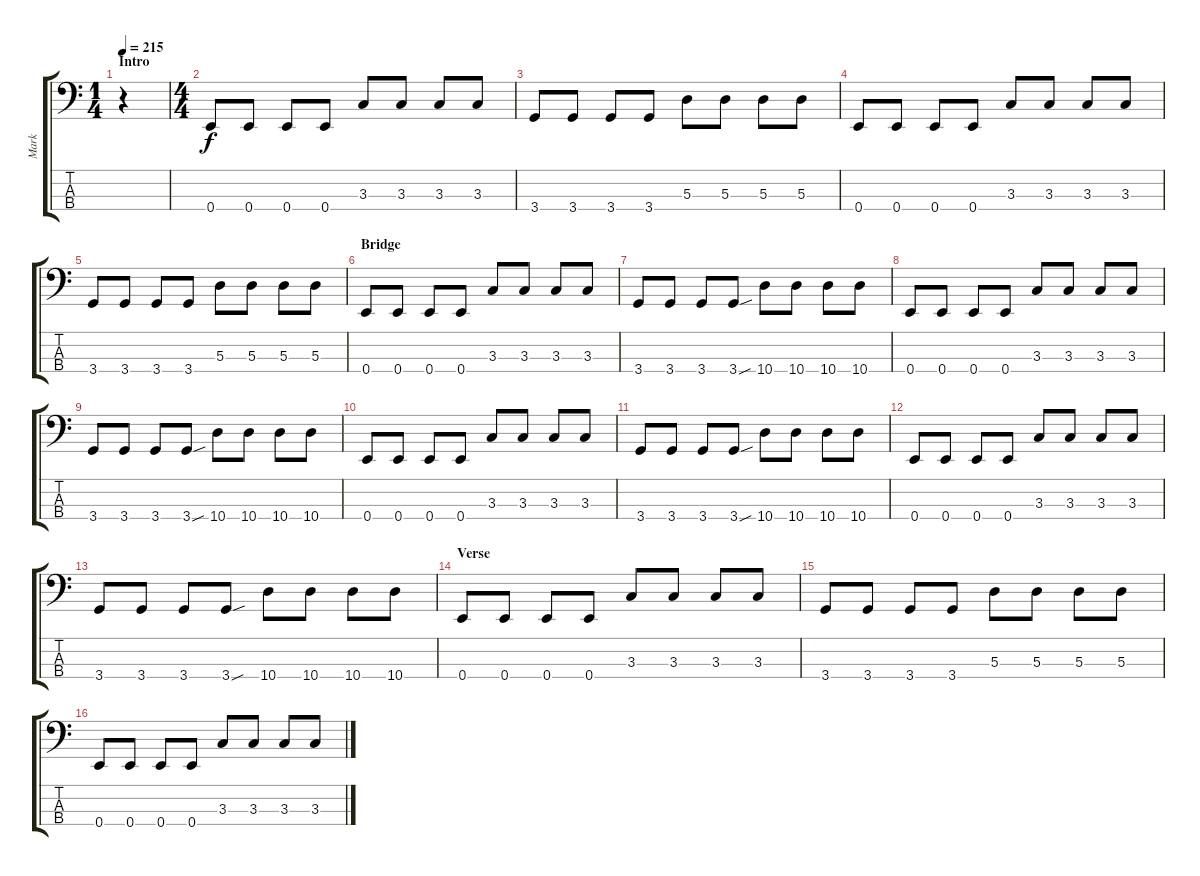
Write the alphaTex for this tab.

\track ("Mark" "Mark") {instrument electricbasspick}
\staff {score tabs}
\tuning (G2 D2 A1 E1) {hide}
\ts (1 4)
\section ("" "Intro")
\tempo 215
\clef f4
\ks c
r.4{dy f instrument electricbasspick} |
\ts (4 4)
0.4.8 0.4.8 0.4.8 0.4.8 3.3.8 3.3.8 3.3.8 3.3.8 |
3.4.8 3.4.8 3.4.8 3.4.8 5.3.8 5.3.8 5.3.8 5.3.8 |
0.4.8 0.4.8 0.4.8 0.4.8 3.3.8 3.3.8 3.3.8 3.3.8 |
3.4.8 3.4.8 3.4.8 3.4.8 5.3.8 5.3.8 5.3.8 5.3.8 |
\section ("" "Bridge")
0.4.8 0.4.8 0.4.8 0.4.8 3.3.8 3.3.8 3.3.8 3.3.8 |
3.4.8 3.4.8 3.4.8 3.4{sou}.8 10.4.8 10.4.8 10.4.8 10.4.8 |
0.4.8 0.4.8 0.4.8 0.4.8 3.3.8 3.3.8 3.3.8 3.3.8 |
3.4.8 3.4.8 3.4.8 3.4{sou}.8 10.4.8 10.4.8 10.4.8 10.4.8 |
0.4.8 0.4.8 0.4.8 0.4.8 3.3.8 3.3.8 3.3.8 3.3.8 |
3.4.8 3.4.8 3.4.8 3.4{sou}.8 10.4.8 10.4.8 10.4.8 10.4.8 |
0.4.8 0.4.8 0.4.8 0.4.8 3.3.8 3.3.8 3.3.8 3.3.8 |
3.4.8 3.4.8 3.4.8 3.4{sou}.8 10.4.8 10.4.8 10.4.8 10.4.8 |
\section ("" "Verse")
0.4.8 0.4.8 0.4.8 0.4.8 3.3.8 3.3.8 3.3.8 3.3.8 |
3.4.8 3.4.8 3.4.8 3.4.8 5.3.8 5.3.8 5.3.8 5.3.8 |
0.4.8 0.4.8 0.4.8 0.4.8 3.3.8 3.3.8 3.3.8 3.3.8
